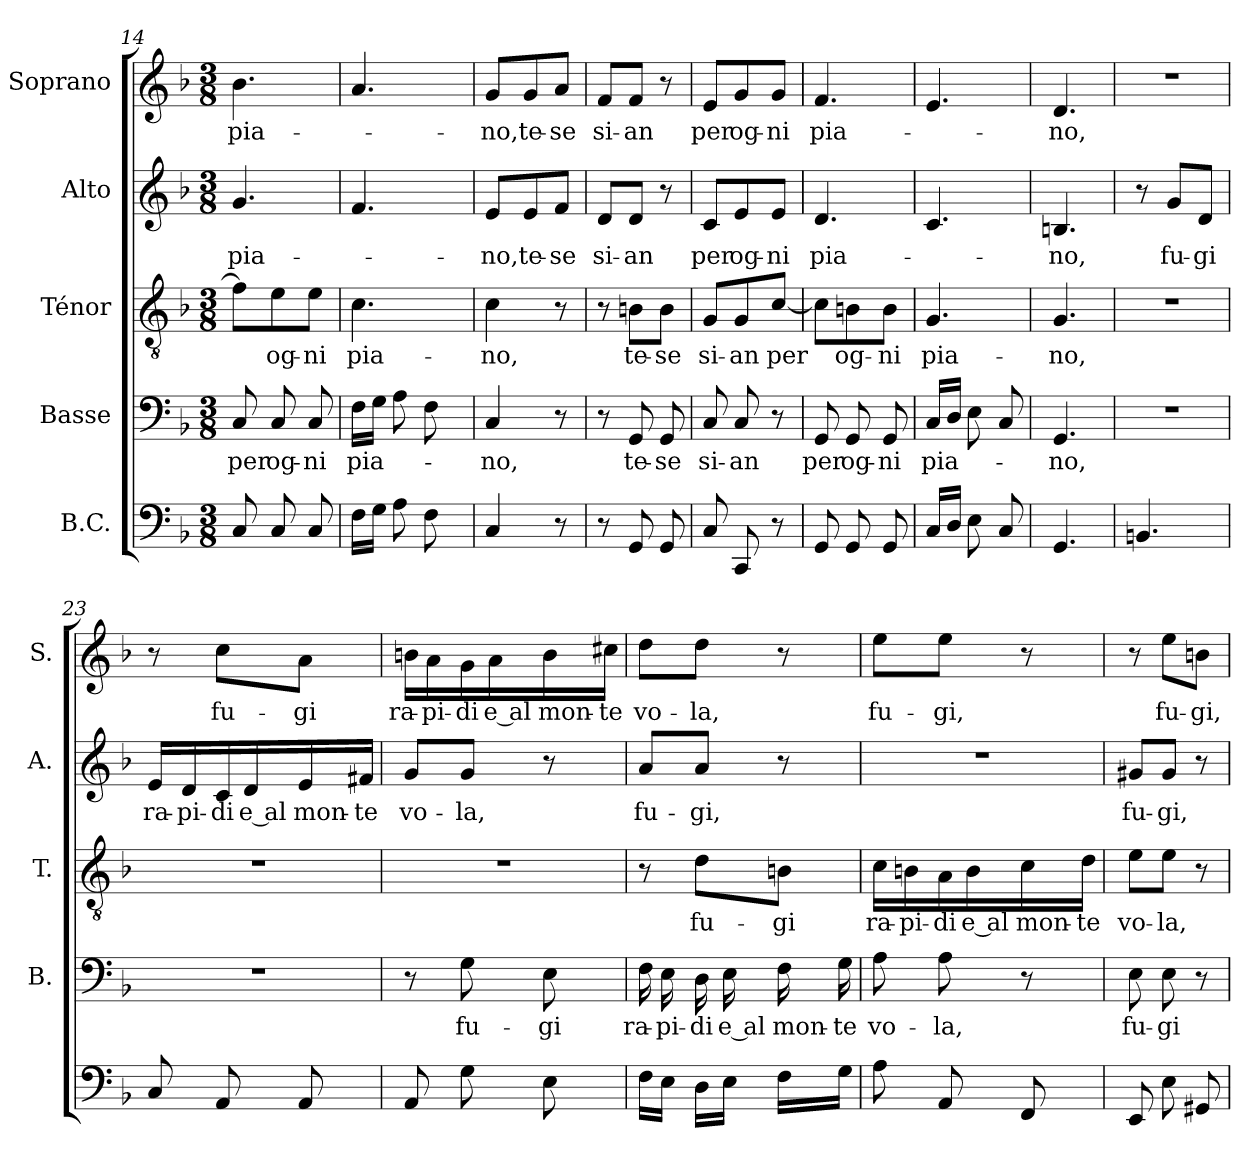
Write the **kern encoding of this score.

**kern	**kern	**text	**kern	**text	**kern	**text	**kern	**text
*part5	*part4	*part4	*part3	*part3	*part2	*part2	*part1	*part1
*staff5	*staff4	*staff4	*staff3	*staff3	*staff2	*staff2	*staff1	*staff1
*I"B.C.	*I"Basse	*	*I"Ténor	*	*I"Alto	*	*I"Soprano	*
*	*I'B.	*	*I'T.	*	*I'A.	*	*I'S.	*
!!LO:PB:g=z
*clefF4	*clefF4	*	*clefGv2	*	*clefG2	*	*clefG2	*
*k[b-]	*k[b-]	*	*k[b-]	*	*k[b-]	*	*k[b-]	*
*F:	*F:	*	*F:	*	*F:	*	*F:	*
*M3/8	*M3/8	*	*M3/8	*	*M3/8	*	*M3/8	*
=14	=14	=14	=14	=14	=14	=14	=14	=14
!	!	!LO:LY:b	!	!	!	!LO:LY:b	!	!LO:LY:b
8C/	8C/	per	8f\L]	.	4.g/	pia-	4.b-\	pia-
!	!	!LO:LY:b	!	!LO:LY:b	!	!	!	!
8C/	8C/	og-	8e\	og-	.	.	.	.
!	!	!LO:LY:b	!	!LO:LY:b	!	!	!	!
8C/	8C/	-ni	8e\J	-ni	.	.	.	.
=15	=15	=15	=15	=15	=15	=15	=15	=15
!	!	!LO:LY:b	!	!LO:LY:b	!	!	!	!
16F\LL	16F\LL	pia-	4.c\	pia-	4.f/	.	4.a/	.
16G\JJ	16G\JJ	.	.	.	.	.	.	.
8A\	8A\	.	.	.	.	.	.	.
8F\	8F\	.	.	.	.	.	.	.
=16	=16	=16	=16	=16	=16	=16	=16	=16
!	!	!LO:LY:b	!	!LO:LY:b	!	!LO:LY:b	!	!LO:LY:b
4C/	4C/	-no,	4c\	-no,	8e/L	-no,	8g/L	-no,
!	!	!	!	!	!	!LO:LY:b	!	!LO:LY:b
.	.	.	.	.	8e/	te-	8g/	te-
!	!	!	!	!	!	!LO:LY:b	!	!LO:LY:b
8r	8r	.	8r	.	8f/J	-se	8a/J	-se
=17	=17	=17	=17	=17	=17	=17	=17	=17
!	!	!	!	!	!	!LO:LY:b	!	!LO:LY:b
8r	8r	.	8r	.	8d/L	si-	8f/L	si-
!	!	!LO:LY:b	!	!LO:LY:b	!	!LO:LY:b	!	!LO:LY:b
8GG/	8GG/	te-	8Bn\L	te-	8d/J	-an	8f/J	-an
!	!	!LO:LY:b	!	!LO:LY:b	!	!	!	!
8GG/	8GG/	-se	8B\J	-se	8r	.	8r	.
=18	=18	=18	=18	=18	=18	=18	=18	=18
!	!	!LO:LY:b	!	!LO:LY:b	!	!LO:LY:b	!	!LO:LY:b
8C/	8C/	si-	8G/L	si-	8c/L	per	8e/L	per
!	!	!LO:LY:b	!	!LO:LY:b	!	!LO:LY:b	!	!LO:LY:b
8CC/	8C/	-an	8G/	-an	8e/	og-	8g/	og-
!	!	!	!	!LO:LY:b	!	!LO:LY:b	!	!LO:LY:b
8r	8r	.	[8c/J	per	8e/J	-ni	8g/J	-ni
=19	=19	=19	=19	=19	=19	=19	=19	=19
!	!	!LO:LY:b	!	!	!	!LO:LY:b	!	!LO:LY:b
8GG/	8GG/	per	8c\L]	.	4.d/	pia-	4.f/	pia-
!	!	!LO:LY:b	!	!LO:LY:b	!	!	!	!
8GG/	8GG/	og-	8Bn\	og-	.	.	.	.
!	!	!LO:LY:b	!	!LO:LY:b	!	!	!	!
8GG/	8GG/	-ni	8B\J	-ni	.	.	.	.
=20	=20	=20	=20	=20	=20	=20	=20	=20
!	!	!LO:LY:b	!	!LO:LY:b	!	!	!	!
16C/LL	16C/LL	pia-	4.G/	pia-	4.c/	.	4.e/	.
16D/JJ	16D/JJ	.	.	.	.	.	.	.
8E\	8E\	.	.	.	.	.	.	.
8C/	8C/	.	.	.	.	.	.	.
=21	=21	=21	=21	=21	=21	=21	=21	=21
!	!	!LO:LY:b	!	!LO:LY:b	!	!LO:LY:b	!	!LO:LY:b
4.GG/	4.GG/	-no,	4.G/	-no,	4.Bn/	-no,	4.d/	-no,
=22	=22	=22	=22	=22	=22	=22	=22	=22
4.BBn/	4.r	.	4.r	.	8r	.	4.r	.
!	!	!	!	!	!	!LO:LY:b	!	!
.	.	.	.	.	8g/L	fu-	.	.
!	!	!	!	!	!	!LO:LY:b	!	!
.	.	.	.	.	8d/J	-gi	.	.
!!LO:LB:g=z
=23	=23	=23	=23	=23	=23	=23	=23	=23
!	!	!	!	!	!	!LO:LY:b	!	!
8C/	4.r	.	4.r	.	16e/LL	ra-	8r	.
!	!	!	!	!	!	!LO:LY:b	!	!
.	.	.	.	.	16d/	-pi-	.	.
!	!	!	!	!	!	!LO:LY:b	!	!LO:LY:b
8AA/	.	.	.	.	16c/	-di	8cc\L	fu-
!	!	!	!	!	!	!LO:LY:b	!	!
.	.	.	.	.	16d/	e al	.	.
!	!	!	!	!	!	!LO:LY:b	!	!LO:LY:b
8AA/	.	.	.	.	16e/	mon-	8a\J	-gi
!	!	!	!	!	!	!LO:LY:b	!	!
.	.	.	.	.	16f#X/JJ	-te	.	.
=24	=24	=24	=24	=24	=24	=24	=24	=24
!	!	!	!	!	!	!LO:LY:b	!	!LO:LY:b
8AA/	8r	.	4.r	.	8g/L	vo-	16bn\LL	ra-
!	!	!	!	!	!	!	!	!LO:LY:b
.	.	.	.	.	.	.	16a\	-pi-
!	!	!LO:LY:b	!	!	!	!LO:LY:b	!	!LO:LY:b
8G\	8G\	fu-	.	.	8g/J	-la,	16g\	-di
!	!	!	!	!	!	!	!	!LO:LY:b
.	.	.	.	.	.	.	16a\	e al
!	!	!LO:LY:b	!	!	!	!	!	!LO:LY:b
8E\	8E\	-gi	.	.	8r	.	16b\	mon-
!	!	!	!	!	!	!	!	!LO:LY:b
.	.	.	.	.	.	.	16cc#X\JJ	-te
=25	=25	=25	=25	=25	=25	=25	=25	=25
!	!	!LO:LY:b	!	!	!	!LO:LY:b	!	!LO:LY:b
16F\LL	16F\	ra-	8r	.	8a/L	fu-	8dd\L	vo-
!	!	!LO:LY:b	!	!	!	!	!	!
16E\JJ	16E\	-pi-	.	.	.	.	.	.
!	!	!LO:LY:b	!	!LO:LY:b	!	!LO:LY:b	!	!LO:LY:b
16D\LL	16D\	-di	8d\L	fu-	8a/J	-gi,	8dd\J	-la,
!	!	!LO:LY:b	!	!	!	!	!	!
16E\JJ	16E\	e al	.	.	.	.	.	.
!	!	!LO:LY:b	!	!LO:LY:b	!	!	!	!
16F\LL	16F\	mon-	8Bn\J	-gi	8r	.	8r	.
!	!	!LO:LY:b	!	!	!	!	!	!
16G\JJ	16G\	-te	.	.	.	.	.	.
=26	=26	=26	=26	=26	=26	=26	=26	=26
!	!	!LO:LY:b	!	!LO:LY:b	!	!	!	!LO:LY:b
8A\	8A\	vo-	16c\LL	ra-	4.r	.	8ee\L	fu-
!	!	!	!	!LO:LY:b	!	!	!	!
.	.	.	16Bn\	-pi-	.	.	.	.
!	!	!LO:LY:b	!	!LO:LY:b	!	!	!	!LO:LY:b
8AA/	8A\	-la,	16A\	-di	.	.	8ee\J	-gi,
!	!	!	!	!LO:LY:b	!	!	!	!
.	.	.	16B\	e al	.	.	.	.
!	!	!	!	!LO:LY:b	!	!	!	!
8FF/	8r	.	16c\	mon-	.	.	8r	.
!	!	!	!	!LO:LY:b	!	!	!	!
.	.	.	16d\JJ	-te	.	.	.	.
=27	=27	=27	=27	=27	=27	=27	=27	=27
!	!	!LO:LY:b	!	!LO:LY:b	!	!LO:LY:b	!	!
8EE/	8E\	fu-	8e\L	vo-	8g#X/L	fu-	8r	.
!	!	!LO:LY:b	!	!LO:LY:b	!	!LO:LY:b	!	!LO:LY:b
8E\	8E\	-gi	8e\J	-la,	8g#/J	-gi,	8ee\L	fu-
!	!	!	!	!	!	!	!	!LO:LY:b
8GG#X/	8r	.	8r	.	8r	.	8bn\J	-gi,
=	=	=	=	=	=	=	=	=
*-	*-	*-	*-	*-	*-	*-	*-	*-
